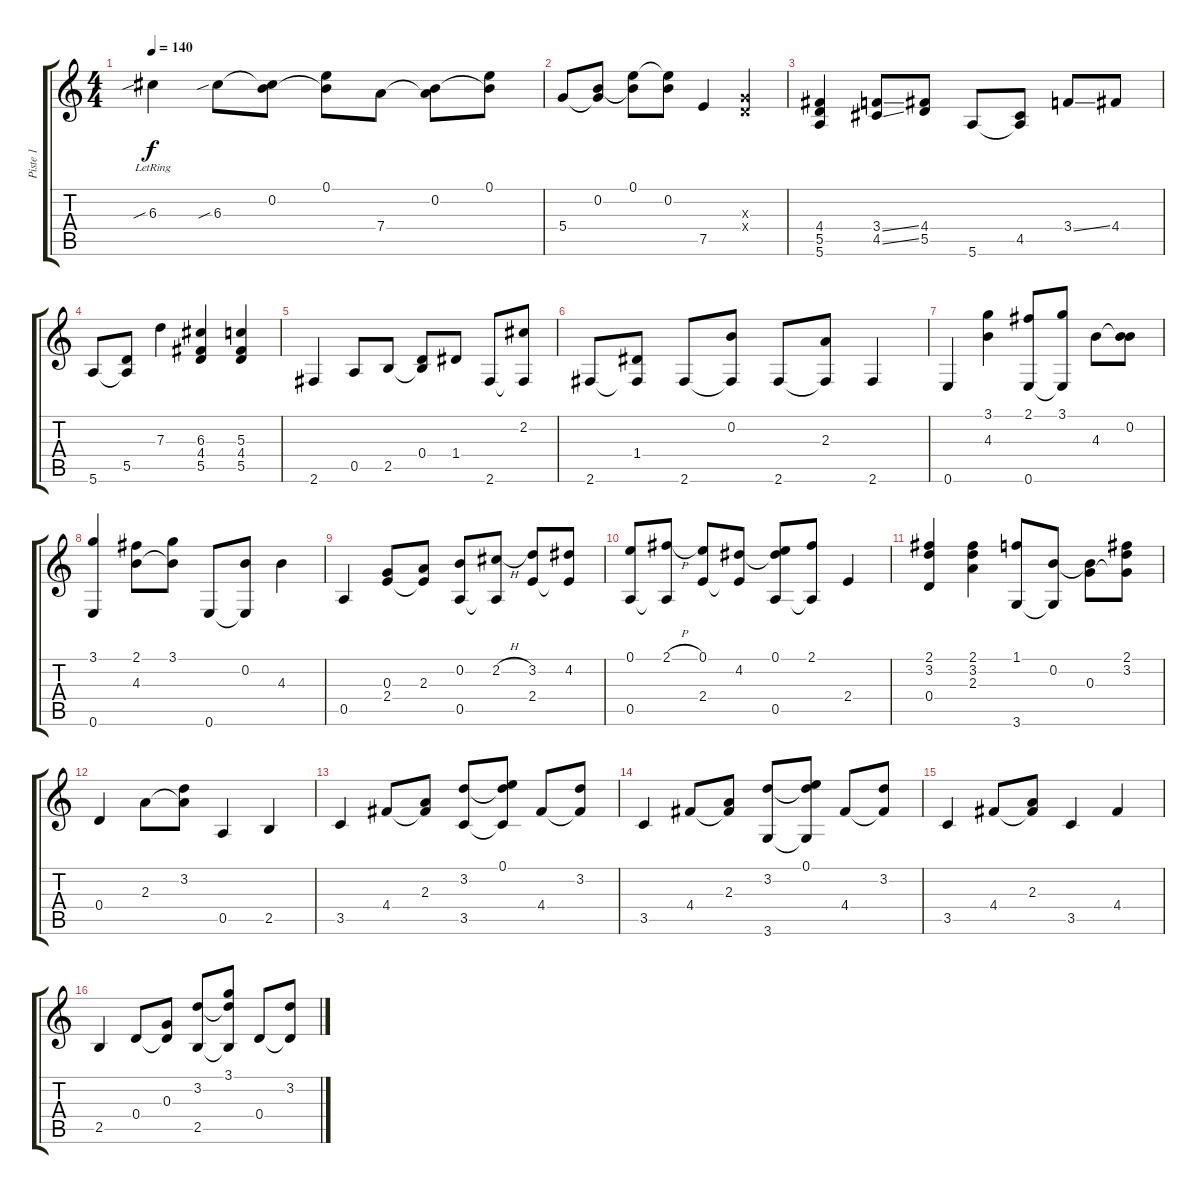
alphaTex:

\track ("Piste 1" "Piste 1") {instrument acousticguitarnylon}
\staff {score tabs}
\tuning (E4 B3 G3 D3 A2 E2) {hide}
\ts (4 4)
\tempo 140
\clef g2
\ks c
6.3{sib lr}.4{dy f} 6.3{sib}.8 (0.2 6.3{t}).8 (0.1 0.2{t}).8 7.4.8 (0.2 7.4{t}).8 (0.1 0.2{t}).8 |
5.4.8 (0.2 5.4{t}).8 (0.1 0.2{t}).8 (0.1{t} 0.2).8 7.5.4 (0.3{x} 0.4{x}).4 |
(4.4 5.5 5.6).4 (3.4{ss} 4.5{ss}).8 (4.4 5.5).8 5.6.8 (4.5 5.6{t}).8 3.4{ss}.8 4.4.8 |
5.6.8 (5.5 5.6{t}).8 7.3.4 (6.3 4.4 5.5).4 (5.3 4.4 5.5).4 |
2.6.4 0.5.8 2.5.8 (0.4 2.5{t}).8 1.4.8 2.6.8 (2.2 2.6{t}).8 |
2.6.8 (1.4 2.6{t}).8 2.6.8 (0.2 2.6{t}).8 2.6.8 (2.3 2.6{t}).8 2.6.4 |
0.6.4 (3.1 4.3).4 (2.1 0.6).8 (3.1 0.6{t}).8 4.3.8 (0.2 4.3{t}).8 |
(3.1 0.6).4 (2.1 4.3).8 (3.1 4.3{t}).8 0.6.8 (0.2 0.6{t}).8 4.3.4 |
0.5.4 (0.3 2.4).8 (2.3 2.4{t}).8 (0.2 0.5).8 (2.2{h} 0.5{t}).8 (3.2 2.4).8 (4.2 2.4{t}).8 |
(0.1 0.5).8 (2.1{h} 0.5{t}).8 (0.1 2.4).8 (4.2 2.4{t}).8 (0.1 4.2{t} 0.5).8 (2.1 0.5{t}).8 2.4.4 |
(2.1 3.2 0.4).4 (2.1 3.2 2.3).4 (1.1 3.6).8 (0.2 3.6{t}).8 (0.2{t} 0.3).8 (2.1 3.2 0.3{t}).8 |
0.4.4 2.3.8 (3.2 2.3{t}).8 0.5.4 2.5.4 |
3.5.4 4.4.8 (2.3 4.4{t}).8 (3.2 3.5).8 (0.1 3.2{t} 3.5{t}).8 4.4.8 (3.2 4.4{t}).8 |
3.5.4 4.4.8 (2.3 4.4{t}).8 (3.2 3.6).8 (0.1 3.2{t} 3.6{t}).8 4.4.8 (3.2 4.4{t}).8 |
3.5.4 4.4.8 (2.3 4.4{t}).8 3.5.4 4.4.4 |
2.5.4 0.4.8 (0.3 0.4{t}).8 (3.2 2.5).8 (3.1 3.2{t} 2.5{t}).8 0.4.8 (3.2 0.4{t}).8
